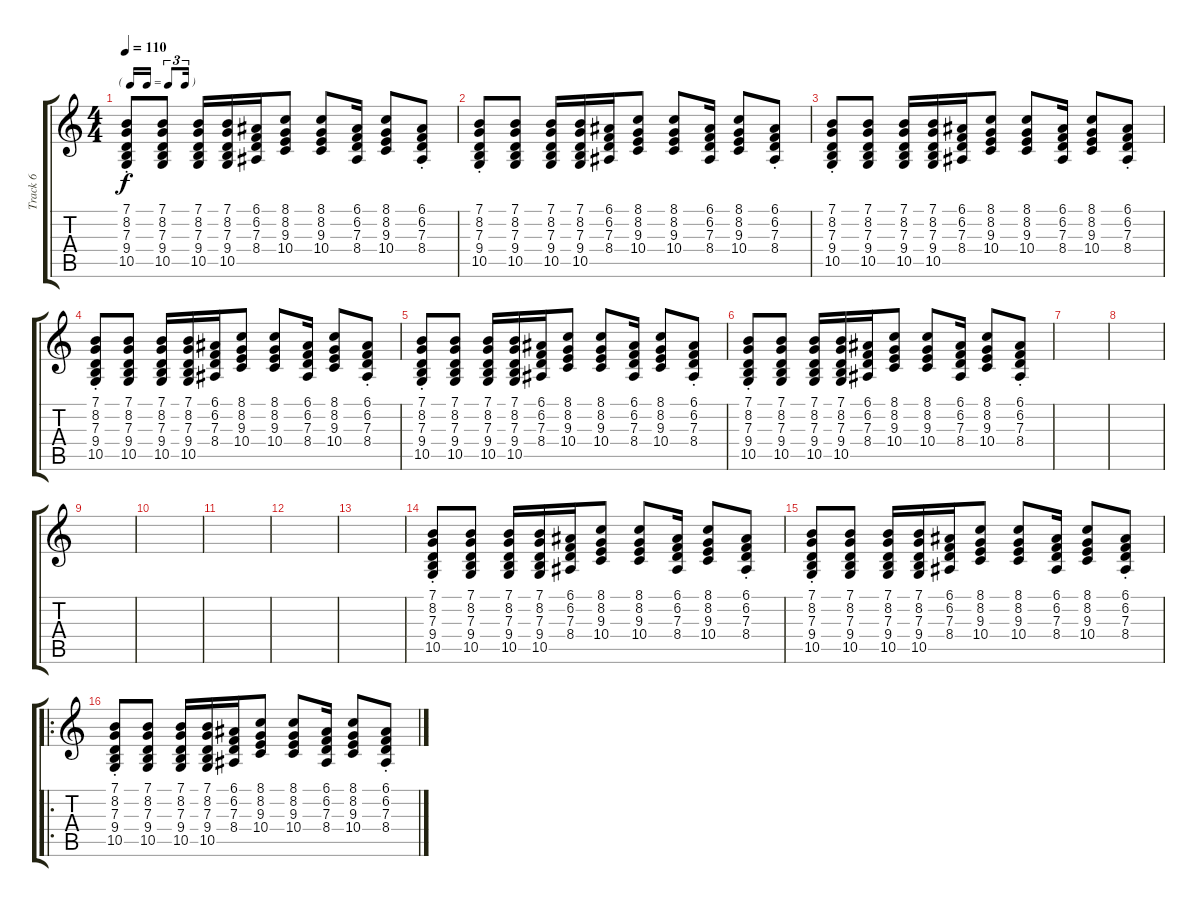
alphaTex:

\track ("Track 6" "Track 6") {instrument drawbarorgan}
\staff {score tabs}
\tuning (E4 B3 G3 D3 A2 E2) {hide}
\ts (4 4)
\tf triplet16th
\tempo 110
\clef g2
\ks c
(7.1 8.2 7.3{st} 9.4 10.5).8{dy f} (7.1 8.2 7.3 9.4 10.5).8 (7.1 8.2 7.3 9.4 10.5).16 (7.1 8.2 7.3 9.4 10.5).16 (6.1 6.2 7.3 8.4).16 (8.1 8.2 9.3 10.4).8 (8.1 8.2 9.3 10.4).8 (6.1 6.2 7.3 8.4).16 (8.1 8.2 9.3 10.4).8 (6.1 6.2 7.3 8.4{st}).8 |
(7.1 8.2 7.3{st} 9.4 10.5).8 (7.1 8.2 7.3 9.4 10.5).8 (7.1 8.2 7.3 9.4 10.5).16 (7.1 8.2 7.3 9.4 10.5).16 (6.1 6.2 7.3 8.4).16 (8.1 8.2 9.3 10.4).8 (8.1 8.2 9.3 10.4).8 (6.1 6.2 7.3 8.4).16 (8.1 8.2 9.3 10.4).8 (6.1 6.2 7.3 8.4{st}).8 |
(7.1 8.2 7.3{st} 9.4 10.5).8 (7.1 8.2 7.3 9.4 10.5).8 (7.1 8.2 7.3 9.4 10.5).16 (7.1 8.2 7.3 9.4 10.5).16 (6.1 6.2 7.3 8.4).16 (8.1 8.2 9.3 10.4).8 (8.1 8.2 9.3 10.4).8 (6.1 6.2 7.3 8.4).16 (8.1 8.2 9.3 10.4).8 (6.1 6.2 7.3 8.4{st}).8 |
(7.1 8.2 7.3{st} 9.4 10.5).8 (7.1 8.2 7.3 9.4 10.5).8 (7.1 8.2 7.3 9.4 10.5).16 (7.1 8.2 7.3 9.4 10.5).16 (6.1 6.2 7.3 8.4).16 (8.1 8.2 9.3 10.4).8 (8.1 8.2 9.3 10.4).8 (6.1 6.2 7.3 8.4).16 (8.1 8.2 9.3 10.4).8 (6.1 6.2 7.3 8.4{st}).8 |
(7.1 8.2 7.3{st} 9.4 10.5).8 (7.1 8.2 7.3 9.4 10.5).8 (7.1 8.2 7.3 9.4 10.5).16 (7.1 8.2 7.3 9.4 10.5).16 (6.1 6.2 7.3 8.4).16 (8.1 8.2 9.3 10.4).8 (8.1 8.2 9.3 10.4).8 (6.1 6.2 7.3 8.4).16 (8.1 8.2 9.3 10.4).8 (6.1 6.2 7.3 8.4{st}).8 |
(7.1 8.2 7.3{st} 9.4 10.5).8 (7.1 8.2 7.3 9.4 10.5).8 (7.1 8.2 7.3 9.4 10.5).16 (7.1 8.2 7.3 9.4 10.5).16 (6.1 6.2 7.3 8.4).16 (8.1 8.2 9.3 10.4).8 (8.1 8.2 9.3 10.4).8 (6.1 6.2 7.3 8.4).16 (8.1 8.2 9.3 10.4).8 (6.1 6.2 7.3 8.4{st}).8 |
|
|
|
|
|
|
|
(7.1 8.2 7.3{st} 9.4 10.5).8 (7.1 8.2 7.3 9.4 10.5).8 (7.1 8.2 7.3 9.4 10.5).16 (7.1 8.2 7.3 9.4 10.5).16 (6.1 6.2 7.3 8.4).16 (8.1 8.2 9.3 10.4).8 (8.1 8.2 9.3 10.4).8 (6.1 6.2 7.3 8.4).16 (8.1 8.2 9.3 10.4).8 (6.1 6.2 7.3 8.4{st}).8 |
(7.1 8.2 7.3{st} 9.4 10.5).8 (7.1 8.2 7.3 9.4 10.5).8 (7.1 8.2 7.3 9.4 10.5).16 (7.1 8.2 7.3 9.4 10.5).16 (6.1 6.2 7.3 8.4).16 (8.1 8.2 9.3 10.4).8 (8.1 8.2 9.3 10.4).8 (6.1 6.2 7.3 8.4).16 (8.1 8.2 9.3 10.4).8 (6.1 6.2 7.3 8.4{st}).8 |
\ro
(7.1 8.2 7.3{st} 9.4 10.5).8 (7.1 8.2 7.3 9.4 10.5).8 (7.1 8.2 7.3 9.4 10.5).16 (7.1 8.2 7.3 9.4 10.5).16 (6.1 6.2 7.3 8.4).16 (8.1 8.2 9.3 10.4).8 (8.1 8.2 9.3 10.4).8 (6.1 6.2 7.3 8.4).16 (8.1 8.2 9.3 10.4).8 (6.1 6.2 7.3 8.4{st}).8
